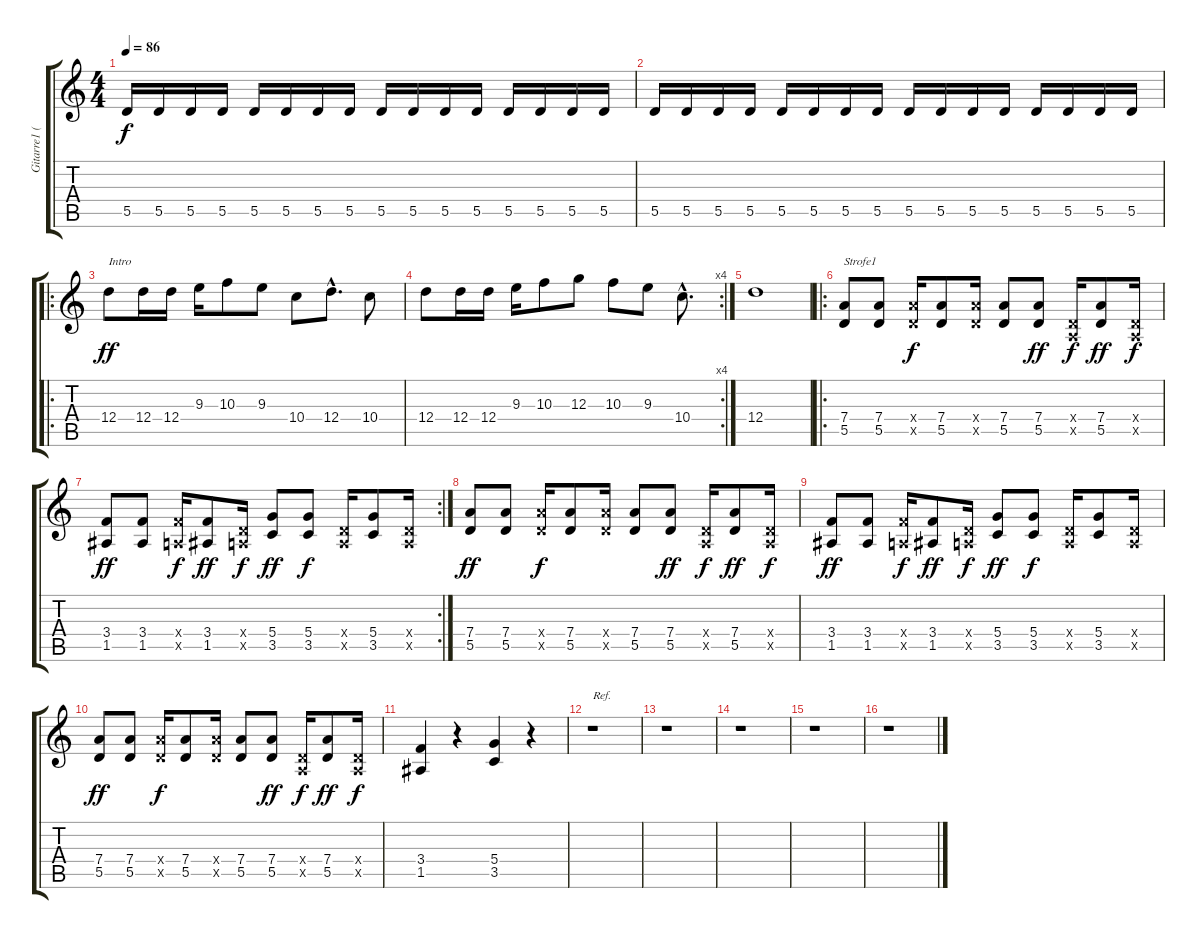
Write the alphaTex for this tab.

\track ("Gitarre1 (Lead)" "Gitarre1 (") {instrument distortionguitar}
\staff {score tabs}
\tuning (E4 B3 G3 D3 A2 E2) {hide}
\ts (4 4)
\tempo 86
\clef g2
\ks c
5.5.16{dy f instrument distortionguitar} 5.5.16 5.5.16 5.5.16 5.5.16 5.5.16 5.5.16 5.5.16 5.5.16 5.5.16 5.5.16 5.5.16 5.5.16 5.5.16 5.5.16 5.5.16 |
5.5.16 5.5.16 5.5.16 5.5.16 5.5.16 5.5.16 5.5.16 5.5.16 5.5.16 5.5.16 5.5.16 5.5.16 5.5.16 5.5.16 5.5.16 5.5.16 |
\ro
12.4.8{txt "Intro" dy ff} 12.4.16 12.4.16 9.3.16 10.3.8 9.3.8 10.4.8 12.4{hac}.8{d} 10.4.8 |
\rc 4
12.4.8 12.4.16 12.4.16 9.3.16 10.3.8 12.3.8 10.3.8 9.3.8 10.4{hac}.8{d} |
12.4.1 |
\ro
(7.4 5.5).8{txt "Strofe1"} (7.4 5.5).8 (7.4{x} 5.5{x}).16{dy f} (7.4 5.5).8 (7.4{x} 5.5{x}).16 (7.4 5.5).8 (7.4 5.5).8{dy ff} (0.4{x} 0.5{x}).16{dy f} (7.4 5.5).8{dy ff} (0.4{x} 0.5{x}).16{dy f} |
\rc 2
(3.4 1.5).8{dy ff} (3.4 1.5).8 (3.4{x} 0.5{x}).16{dy f} (3.4 1.5).8{dy ff} (0.4{x} 0.5{x}).16{dy f} (5.4 3.5).8{dy ff} (5.4 3.5).8{dy f} (0.4{x} 0.5{x}).16 (5.4 3.5).8 (0.4{x} 0.5{x}).16 |
(7.4 5.5).8{dy ff} (7.4 5.5).8 (7.4{x} 5.5{x}).16{dy f} (7.4 5.5).8 (7.4{x} 5.5{x}).16 (7.4 5.5).8 (7.4 5.5).8{dy ff} (0.4{x} 0.5{x}).16{dy f} (7.4 5.5).8{dy ff} (0.4{x} 0.5{x}).16{dy f} |
(3.4 1.5).8{dy ff} (3.4 1.5).8 (3.4{x} 0.5{x}).16{dy f} (3.4 1.5).8{dy ff} (0.4{x} 0.5{x}).16{dy f} (5.4 3.5).8{dy ff} (5.4 3.5).8{dy f} (0.4{x} 0.5{x}).16 (5.4 3.5).8 (0.4{x} 0.5{x}).16 |
(7.4 5.5).8{dy ff} (7.4 5.5).8 (7.4{x} 5.5{x}).16{dy f} (7.4 5.5).8 (7.4{x} 5.5{x}).16 (7.4 5.5).8 (7.4 5.5).8{dy ff} (0.4{x} 0.5{x}).16{dy f} (7.4 5.5).8{dy ff} (0.4{x} 0.5{x}).16{dy f} |
(3.4 1.5).4 r.4 (5.4 3.5).4 r.4 |
r.1{txt "Ref."} |
r.1 |
r.1 |
r.1 |
r.1
